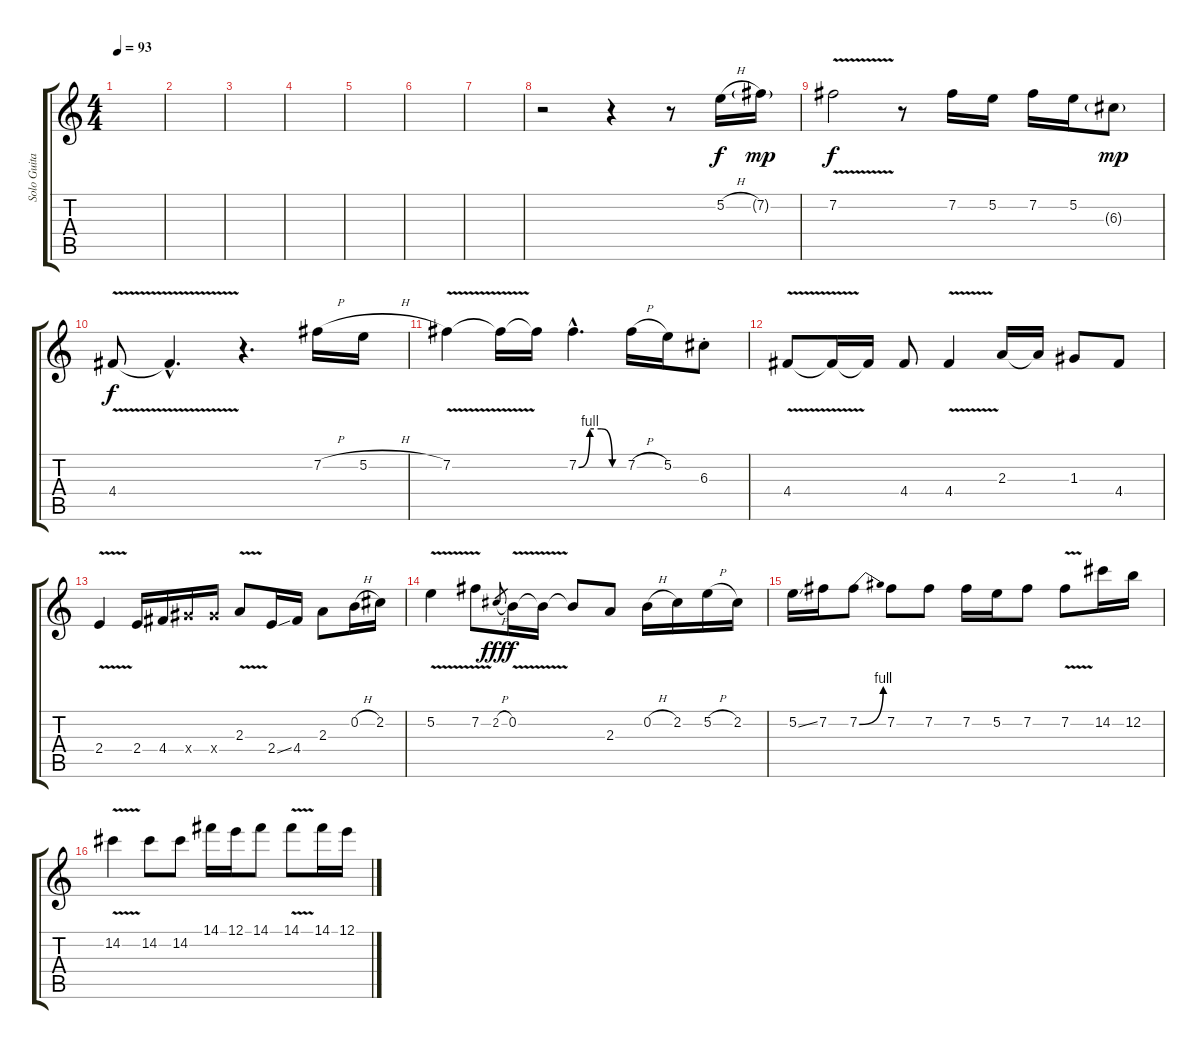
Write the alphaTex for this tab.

\track ("Solo Guitar" "Solo Guita") {instrument distortionguitar}
\staff {score tabs}
\tuning (E4 B3 G3 D3 A2 E2) {hide}
\ts (4 4)
\tempo 93
\clef g2
\ks c
|
|
|
|
|
|
|
r.2 r.4 r.8 5.2{h}.16{volume 16} 7.2{g}.16{dy mp} |
7.2{v}.2{dy f} r.8 7.2.16 5.2.16 7.2.16 5.2.16 6.3{g}.8{dy mp} |
4.4{v}.8{dy f} 4.4{hac t}.4{d} r.4{d} 7.2{h}.16 5.2{h}.16 |
7.2{v}.4 7.2{t}.16 7.2{t}.16 7.2{be (custom 0 0 15 4 30 4 45 0 60 0) hac}.4{d} 7.2{h}.16 5.2.16 6.3{st}.8 |
4.4{v}.8 4.4{t}.16 4.4{t}.16 4.4.8 4.4{v}.4 2.3.16 2.3{t}.16 1.3.8 4.4.8 |
2.4{v}.4 2.4.16 4.4.16 6.4{x}.16 6.4{x}.16 2.3{v}.8 2.4{ss}.16 4.4.16 2.3.8 0.2{h}.16 2.2.16 |
5.2{v}.4 7.2{v}.8 2.2{h}.8{gr dy fff} 0.2{v}.16{dy f} 0.2{t}.16 0.2{t}.8 2.3.8 0.2{h}.16 2.2.16 5.2{h}.16 2.2.16 |
5.2{ss}.16 7.2.16 7.2{be (bend 0 0 60 4)}.8 7.2.8 7.2.8 7.2.16 5.2.16 7.2.8 7.2{v}.8 14.2.16 12.2.16 |
14.2{v}.4 14.2.8 14.2.8 14.1.16 12.1.16 14.1.8 14.1{v}.8 14.1.16 12.1.16
